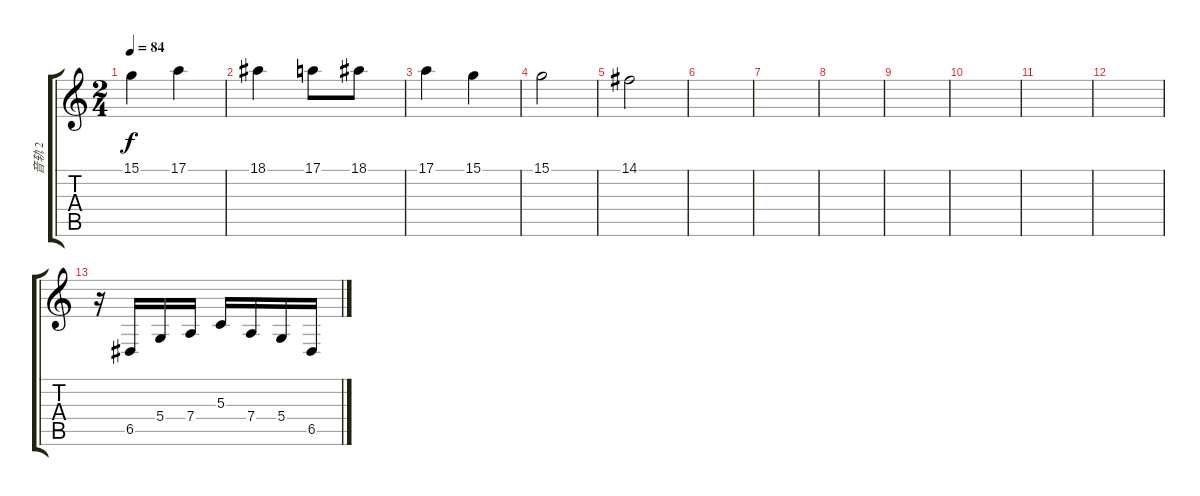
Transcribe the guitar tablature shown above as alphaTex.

\track ("音轨 2" "音轨 2") {instrument panflute}
\staff {score tabs}
\tuning (E4 B3 G3 D3 A2 E2) {hide}
\ts (2 4)
\tempo 84
\clef g2
\ks c
15.1.4{dy f} 17.1.4 |
18.1.4 17.1.8 18.1.8 |
17.1.4 15.1.4 |
15.1.2 |
14.1.2 |
|
|
|
|
|
|
|
r.16 6.5.16 5.4.16 7.4.16 5.3.16 7.4.16 5.4.16 6.5.16
